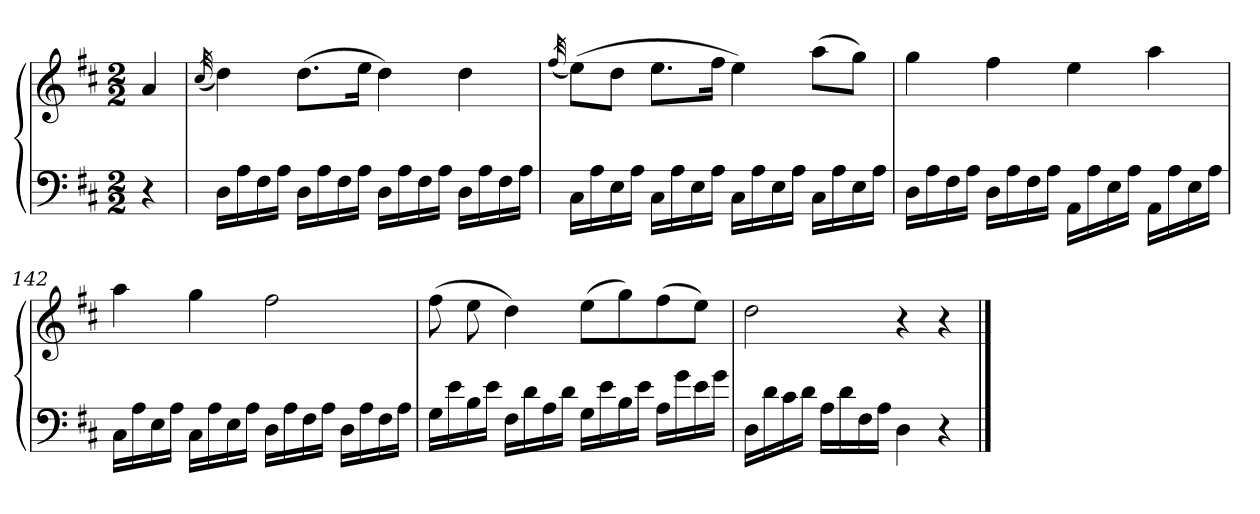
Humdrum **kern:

**kern	**kern
*part1	*part1
*staff2	*staff1
*clefF4	*clefG2
*k[f#c#]	*k[f#c#]
*D:	*D:
*M2/2	*M2/2
=	=
4r	4a
=139	=139
.	(32qcc#
16DLL	4dd)
16A	.
16F#	.
16AJJ	.
16DLL	(8.ddL
16A	.
16F#	.
16AJJ	16eeJk
16DLL	4dd)
16A	.
16F#	.
16AJJ	.
16DLL	4dd
16A	.
16F#	.
16AJJ	.
=140	=140
.	(32qff#
16C#LL	(8eeL)
16A	.
16E	8ddJ
16AJJ	.
16C#LL	8.eeL
16A	.
16E	.
16AJJ	16ff#Jk
16C#LL	4ee)
16A	.
16E	.
16AJJ	.
16C#LL	(8aaL
16A	.
16E	8ggJ)
16AJJ	.
=141	=141
16DLL	4gg
16A	.
16F#	.
16AJJ	.
16DLL	4ff#
16A	.
16F#	.
16AJJ	.
16AALL	4ee
16A	.
16E	.
16AJJ	.
16AALL	4aa
16A	.
16E	.
16AJJ	.
=142	=142
16C#LL	4aa
16A	.
16E	.
16AJJ	.
16C#LL	4gg
16A	.
16E	.
16AJJ	.
16DLL	2ff#
16A	.
16F#	.
16AJJ	.
16DLL	.
16A	.
16F#	.
16AJJ	.
=143	=143
16GLL	(8ff#
16e	.
16B	8ee
16eJJ	.
16F#LL	4dd)
16d	.
16A	.
16dJJ	.
16GLL	(8eeL
16e	.
16B	8gg)
16eJJ	.
16ALL	(8ff#
16g	.
16e	8eeJ)
16gJJ	.
=144	=144
16DLL	2dd
16d	.
16c#	.
16dJJ	.
16ALL	.
16d	.
16F#	.
16AJJ	.
4D	4r
4r	4r
==	==
*-	*-
